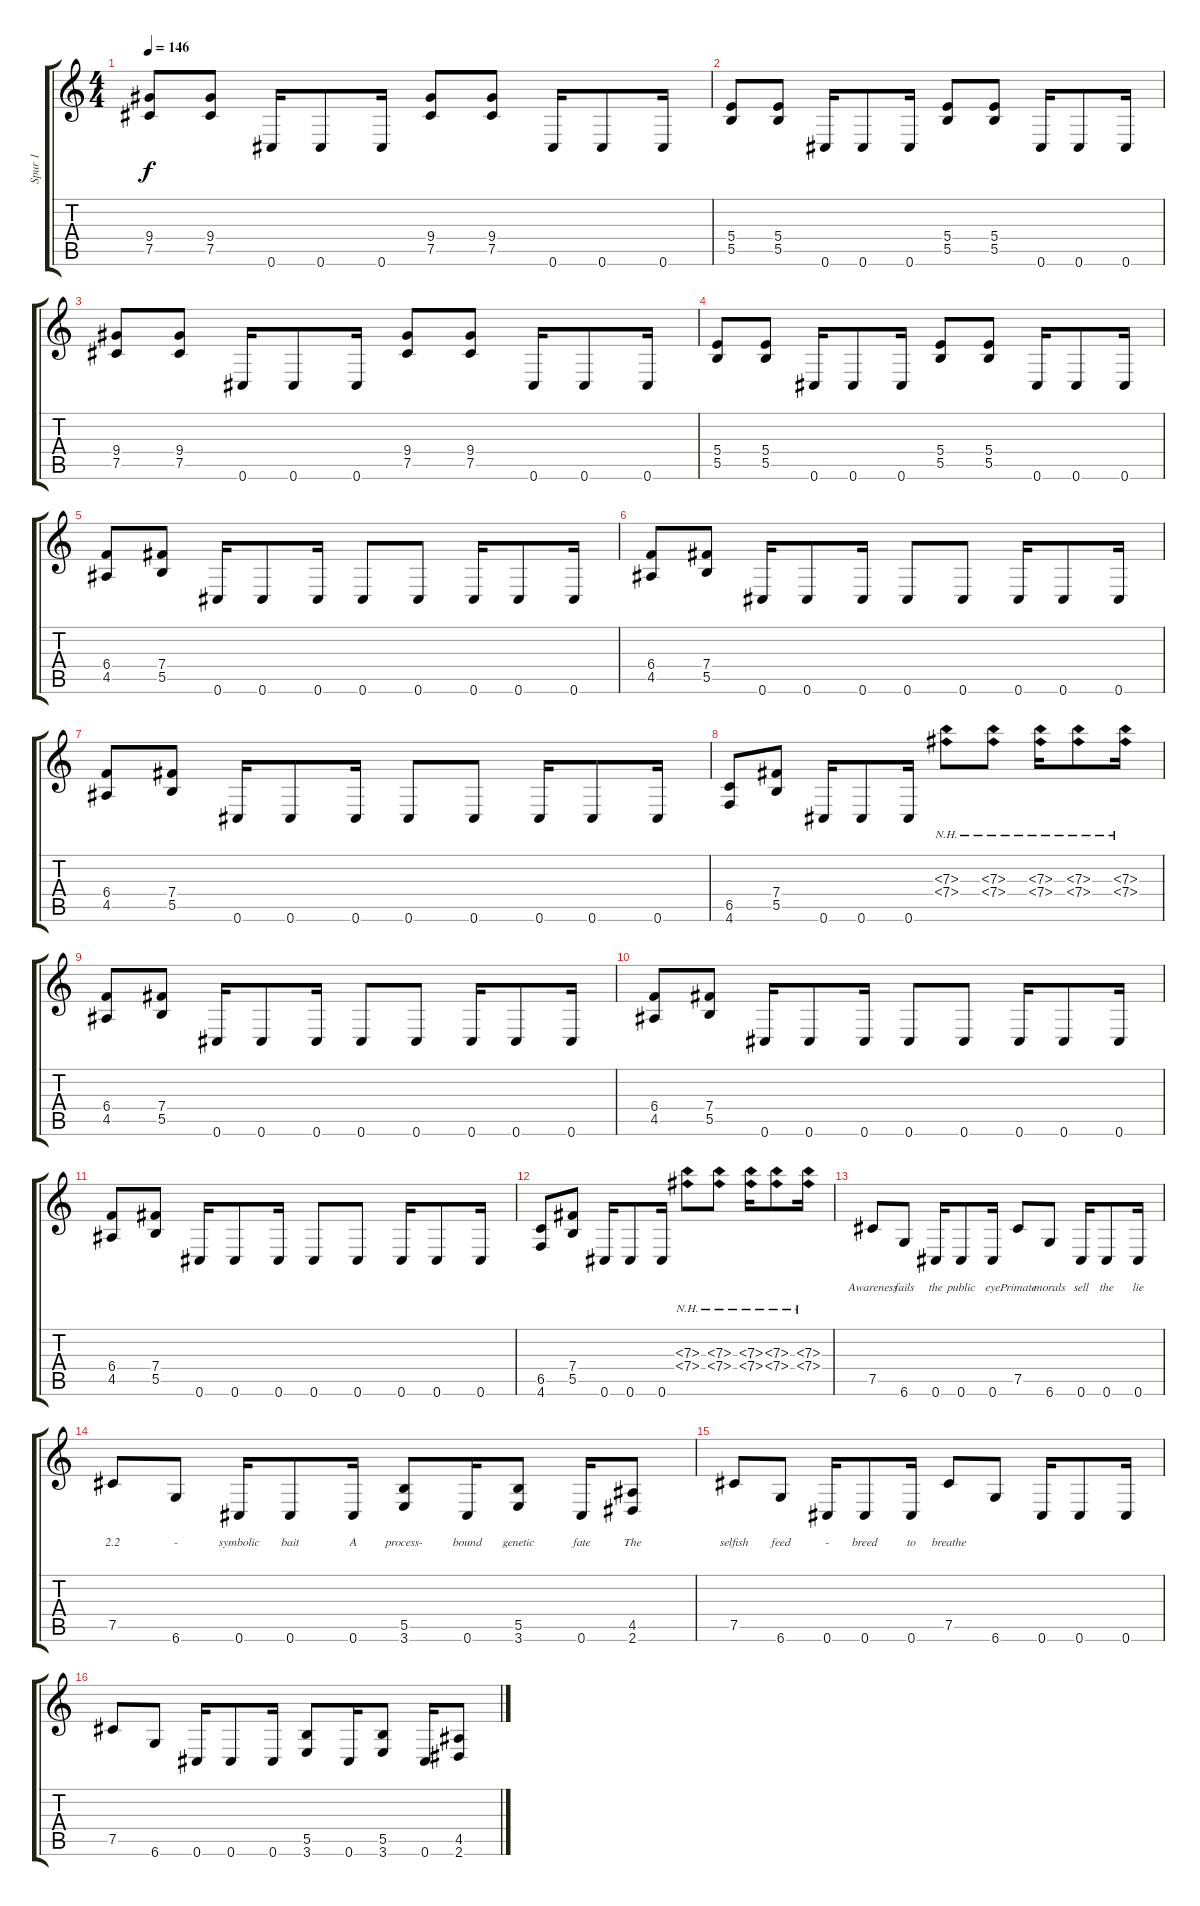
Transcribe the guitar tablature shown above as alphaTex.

\track ("Spur 1" "Spur 1") {instrument distortionguitar}
\staff {score tabs}
\tuning (Db4 Ab3 E3 B2 Gb2 Db2) {hide}
\ts (4 4)
\tempo 146
\clef g2
\ks c
(9.4 7.5).8{dy f} (9.4 7.5).8 0.6.16 0.6.8 0.6.16 (9.4 7.5).8 (9.4 7.5).8 0.6.16 0.6.8 0.6.16 |
(5.4 5.5).8 (5.4 5.5).8 0.6.16 0.6.8 0.6.16 (5.4 5.5).8 (5.4 5.5).8 0.6.16 0.6.8 0.6.16 |
(9.4 7.5).8 (9.4 7.5).8 0.6.16 0.6.8 0.6.16 (9.4 7.5).8 (9.4 7.5).8 0.6.16 0.6.8 0.6.16 |
(5.4 5.5).8 (5.4 5.5).8 0.6.16 0.6.8 0.6.16 (5.4 5.5).8 (5.4 5.5).8 0.6.16 0.6.8 0.6.16 |
(6.4 4.5).8 (7.4 5.5).8 0.6.16 0.6.8 0.6.16 0.6.8 0.6.8 0.6.16 0.6.8 0.6.16 |
(6.4 4.5).8 (7.4 5.5).8 0.6.16 0.6.8 0.6.16 0.6.8 0.6.8 0.6.16 0.6.8 0.6.16 |
(6.4 4.5).8 (7.4 5.5).8 0.6.16 0.6.8 0.6.16 0.6.8 0.6.8 0.6.16 0.6.8 0.6.16 |
(6.5 4.6).8 (7.4 5.5).8 0.6.16 0.6.8 0.6.16 (7.3{nh} 7.4{nh}).8 (7.3{nh} 7.4{nh}).8 (7.3{nh} 7.4{nh}).16 (7.3{nh} 7.4{nh}).8 (7.3{nh} 7.4{nh}).16 |
(6.4 4.5).8 (7.4 5.5).8 0.6.16 0.6.8 0.6.16 0.6.8 0.6.8 0.6.16 0.6.8 0.6.16 |
(6.4 4.5).8 (7.4 5.5).8 0.6.16 0.6.8 0.6.16 0.6.8 0.6.8 0.6.16 0.6.8 0.6.16 |
(6.4 4.5).8 (7.4 5.5).8 0.6.16 0.6.8 0.6.16 0.6.8 0.6.8 0.6.16 0.6.8 0.6.16 |
(6.5 4.6).8 (7.4 5.5).8 0.6.16 0.6.8 0.6.16 (7.3{nh} 7.4{nh}).8 (7.3{nh} 7.4{nh}).8 (7.3{nh} 7.4{nh}).16 (7.3{nh} 7.4{nh}).8 (7.3{nh} 7.4{nh}).16 |
7.5.8{lyrics (0 "") lyrics (1 "") lyrics (2 "Awareness") lyrics (3 "") lyrics (4 "")} 6.6.8{lyrics (0 "") lyrics (1 "") lyrics (2 "fails") lyrics (3 "") lyrics (4 "")} 0.6.16{lyrics (0 "") lyrics (1 "") lyrics (2 "the") lyrics (3 "") lyrics (4 "")} 0.6.8{lyrics (0 "") lyrics (1 "") lyrics (2 "public") lyrics (3 "") lyrics (4 "")} 0.6.16{lyrics (0 "") lyrics (1 "") lyrics (2 "eye") lyrics (3 "") lyrics (4 "")} 7.5.8{lyrics (0 "") lyrics (1 "") lyrics (2 "Primate") lyrics (3 "") lyrics (4 "")} 6.6.8{lyrics (0 "") lyrics (1 "") lyrics (2 "morals") lyrics (3 "") lyrics (4 "")} 0.6.16{lyrics (0 "") lyrics (1 "") lyrics (2 "sell") lyrics (3 "") lyrics (4 "")} 0.6.8{lyrics (0 "") lyrics (1 "") lyrics (2 "the") lyrics (3 "") lyrics (4 "")} 0.6.16{lyrics (0 "") lyrics (1 "") lyrics (2 "lie") lyrics (3 "") lyrics (4 "")} |
7.5.8{lyrics (0 "") lyrics (1 "") lyrics (2 "2.2") lyrics (3 "") lyrics (4 "")} 6.6.8{lyrics (0 "") lyrics (1 "") lyrics (2 "-") lyrics (3 "") lyrics (4 "")} 0.6.16{lyrics (0 "") lyrics (1 "") lyrics (2 "symbolic") lyrics (3 "") lyrics (4 "")} 0.6.8{lyrics (0 "") lyrics (1 "") lyrics (2 "bait") lyrics (3 "") lyrics (4 "")} 0.6.16{lyrics (0 "") lyrics (1 "") lyrics (2 "A") lyrics (3 "") lyrics (4 "")} (5.5 3.6).8{lyrics (0 "") lyrics (1 "") lyrics (2 "process-") lyrics (3 "") lyrics (4 "")} 0.6.16{lyrics (0 "") lyrics (1 "") lyrics (2 "bound") lyrics (3 "") lyrics (4 "")} (5.5 3.6).8{lyrics (0 "") lyrics (1 "") lyrics (2 "genetic") lyrics (3 "") lyrics (4 "")} 0.6.16{lyrics (0 "") lyrics (1 "") lyrics (2 "fate") lyrics (3 "") lyrics (4 "")} (4.5 2.6).8{lyrics (0 "") lyrics (1 "") lyrics (2 "The") lyrics (3 "") lyrics (4 "")} |
7.5.8{lyrics (0 "") lyrics (1 "") lyrics (2 "selfish") lyrics (3 "") lyrics (4 "")} 6.6.8{lyrics (0 "") lyrics (1 "") lyrics (2 "feed") lyrics (3 "") lyrics (4 "")} 0.6.16{lyrics (0 "") lyrics (1 "") lyrics (2 "-") lyrics (3 "") lyrics (4 "")} 0.6.8{lyrics (0 "") lyrics (1 "") lyrics (2 "breed") lyrics (3 "") lyrics (4 "")} 0.6.16{lyrics (0 "") lyrics (1 "") lyrics (2 "to") lyrics (3 "") lyrics (4 "")} 7.5.8{lyrics (0 "") lyrics (1 "") lyrics (2 "breathe") lyrics (3 "") lyrics (4 "")} 6.6.8 0.6.16 0.6.8 0.6.16 |
7.5.8 6.6.8 0.6.16 0.6.8 0.6.16 (5.5 3.6).8 0.6.16 (5.5 3.6).8 0.6.16 (4.5 2.6).8
